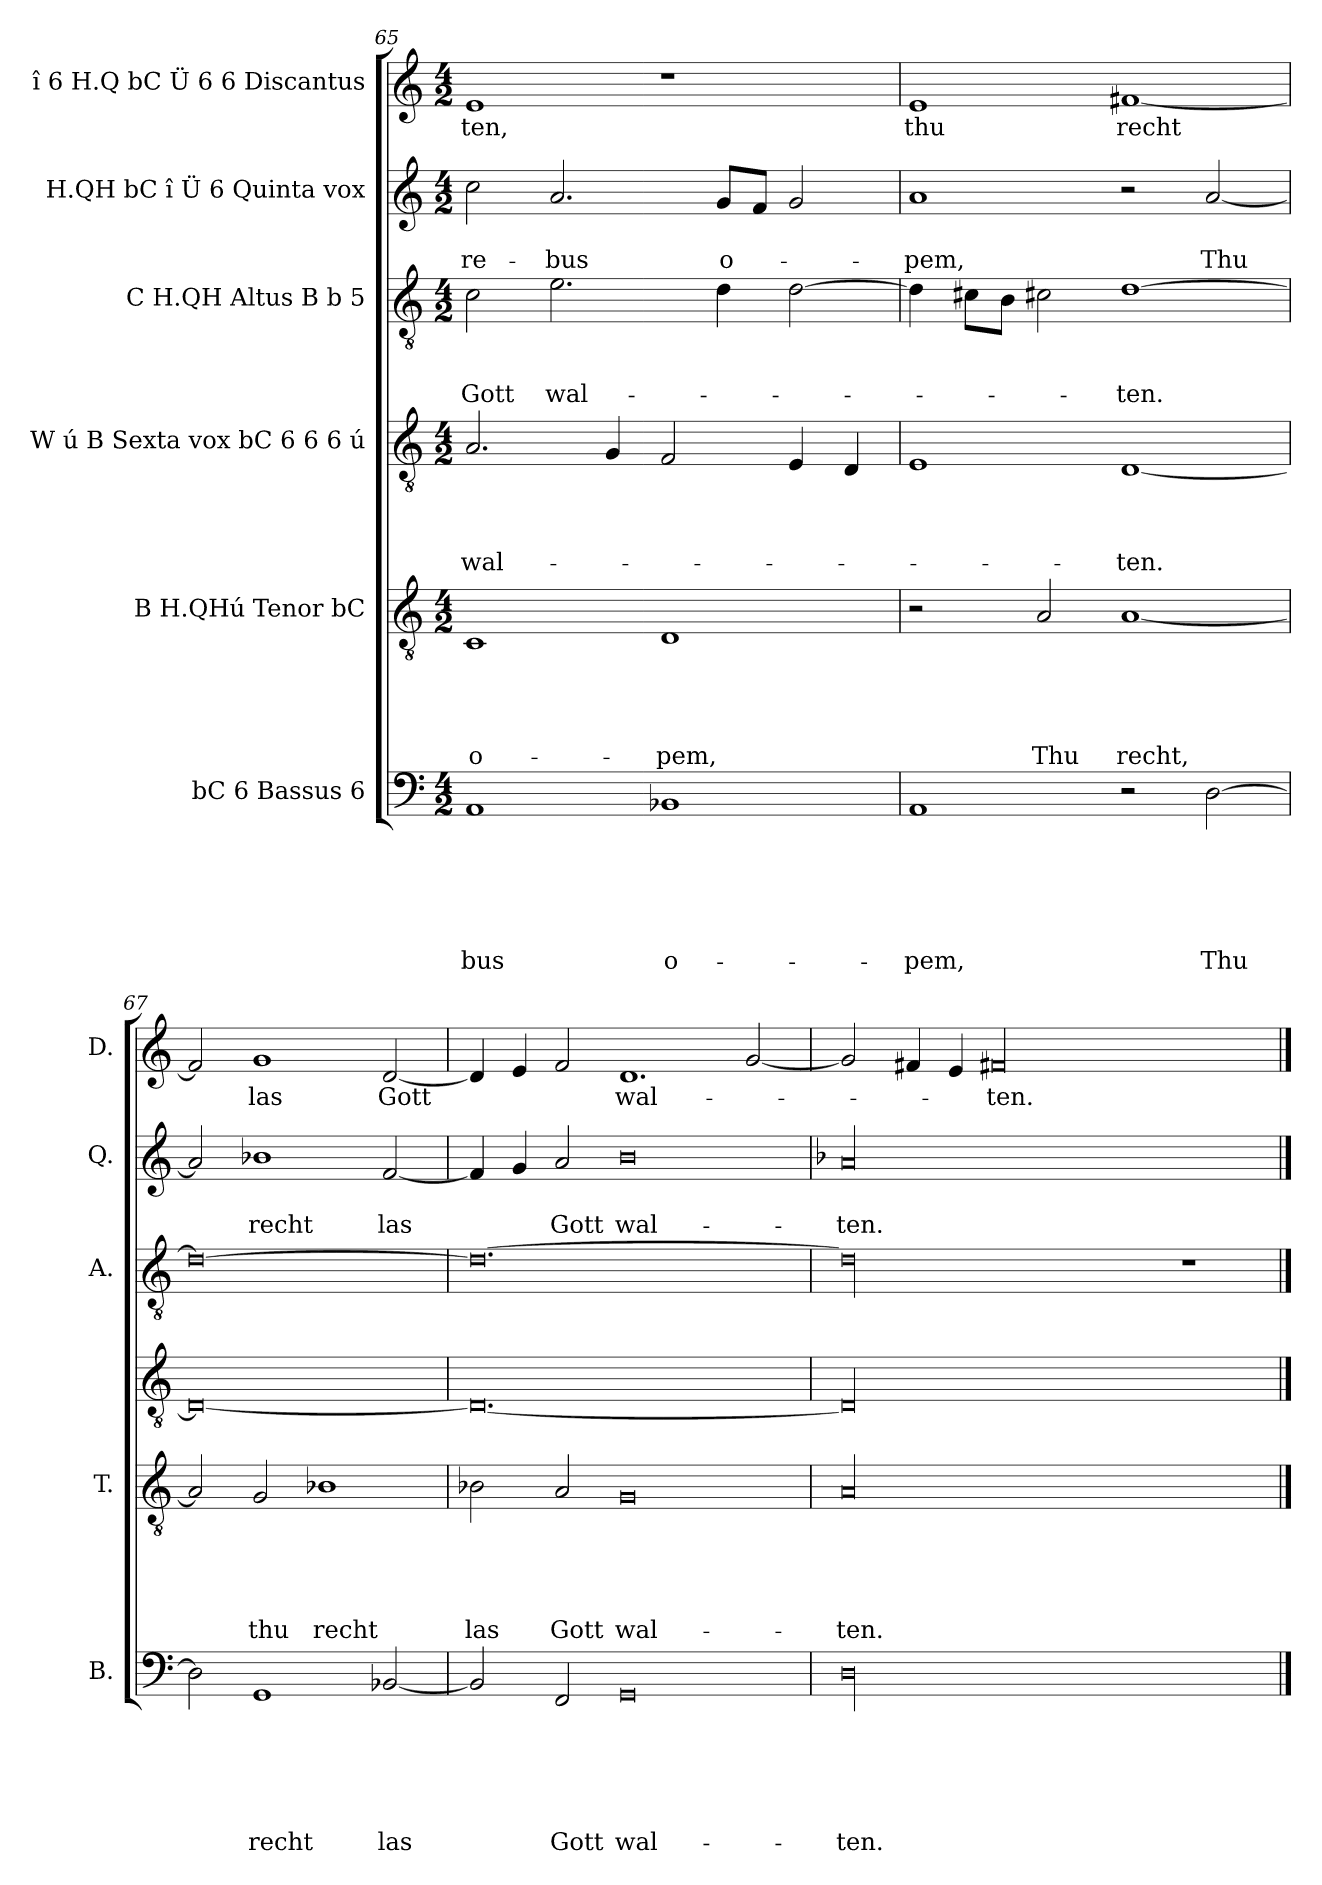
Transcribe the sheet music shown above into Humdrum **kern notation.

**kern	**text	**text	**text	**text	**text	**text	**kern	**text	**text	**text	**text	**text	**kern	**text	**text	**text	**text	**kern	**text	**text	**text	**kern	**text	**text	**kern	**text
*part6	*part6	*part6	*part6	*part6	*part6	*part6	*part5	*part5	*part5	*part5	*part5	*part5	*part4	*part4	*part4	*part4	*part4	*part3	*part3	*part3	*part3	*part2	*part2	*part2	*part1	*part1
*staff6	*staff6	*staff6	*staff6	*staff6	*staff6	*staff6	*staff5	*staff5	*staff5	*staff5	*staff5	*staff5	*staff4	*staff4	*staff4	*staff4	*staff4	*staff3	*staff3	*staff3	*staff3	*staff2	*staff2	*staff2	*staff1	*staff1
*I"bC 6 Bassus 6	*	*	*	*	*	*	*I"B H.QHú Tenor bC	*	*	*	*	*	*I"W ú B Sexta vox bC 6 6 6 ú	*	*	*	*	*I"C H.QH Altus B b 5	*	*	*	*I"H.QH bC î Ü 6 Quinta vox	*	*	*I"î 6 H.Q bC Ü 6 6 Discantus	*
*I'B.	*	*	*	*	*	*	*I'T.	*	*	*	*	*	*	*	*	*	*	*I'A.	*	*	*	*I'Q.	*	*	*I'D.	*
!!LO:LB:g=z
*clefF4	*	*	*	*	*	*	*clefGv2	*	*	*	*	*	*clefGv2	*	*	*	*	*clefGv2	*	*	*	*clefG2	*	*	*clefG2	*
*k[]	*	*	*	*	*	*	*k[]	*	*	*	*	*	*k[]	*	*	*	*	*k[]	*	*	*	*k[]	*	*	*k[]	*
*C:	*	*	*	*	*	*	*C:	*	*	*	*	*	*C:	*	*	*	*	*C:	*	*	*	*C:	*	*	*C:	*
*M4/2	*	*	*	*	*	*	*M4/2	*	*	*	*	*	*M4/2	*	*	*	*	*M4/2	*	*	*	*M4/2	*	*	*M4/2	*
=65	=65	=65	=65	=65	=65	=65	=65	=65	=65	=65	=65	=65	=65	=65	=65	=65	=65	=65	=65	=65	=65	=65	=65	=65	=65	=65
!	!	!	!	!	!	!LO:LY:b	!	!	!	!	!	!LO:LY:b:rj	!	!	!	!	!LO:LY:b	!	!	!	!LO:LY:b	!	!	!LO:LY:b	!	!LO:LY:b
1AA	.	.	.	.	.	-bus	1C	.	.	.	.	o-	2.A/	.	.	.	wal-	2c\	.	.	Gott	2cc\	.	re-	1e	-ten,
!	!	!	!	!	!	!	!	!	!	!	!	!	!	!	!	!	!	!	!	!	!LO:LY:b	!	!	!LO:LY:b	!	!
.	.	.	.	.	.	.	.	.	.	.	.	.	.	.	.	.	.	2.e\	.	.	wal-	2.a/	.	-bus	.	.
.	.	.	.	.	.	.	.	.	.	.	.	.	4G/	.	.	.	.	.	.	.	.	.	.	.	.	.
!	!	!	!	!	!	!LO:LY:b:rj	!	!	!	!	!	!LO:LY:b	!	!	!	!	!	!	!	!	!	!	!	!	!	!
1BB-X	.	.	.	.	.	o-	1D	.	.	.	.	-pem,	2F/	.	.	.	.	.	.	.	.	.	.	.	1r	.
!	!	!	!	!	!	!	!	!	!	!	!	!	!	!	!	!	!	!	!	!	!	!	!	!LO:LY:b	!	!
.	.	.	.	.	.	.	.	.	.	.	.	.	.	.	.	.	.	4d\	.	.	.	8g/L	.	o-	.	.
.	.	.	.	.	.	.	.	.	.	.	.	.	.	.	.	.	.	.	.	.	.	8f/J	.	.	.	.
.	.	.	.	.	.	.	.	.	.	.	.	.	4E/	.	.	.	.	[>2d\	.	.	.	2g/	.	.	.	.
.	.	.	.	.	.	.	.	.	.	.	.	.	4D/	.	.	.	.	.	.	.	.	.	.	.	.	.
=66	=66	=66	=66	=66	=66	=66	=66	=66	=66	=66	=66	=66	=66	=66	=66	=66	=66	=66	=66	=66	=66	=66	=66	=66	=66	=66
!	!	!	!	!	!	!LO:LY:b	!	!	!	!	!	!	!	!	!	!	!	!	!	!	!	!	!	!LO:LY:b	!	!LO:LY:b
1AA	.	.	.	.	.	-pem,	2r	.	.	.	.	.	1E	.	.	.	.	4d\]	.	.	.	1a	.	-pem,	1e	thu
.	.	.	.	.	.	.	.	.	.	.	.	.	.	.	.	.	.	8c#X\L	.	.	.	.	.	.	.	.
.	.	.	.	.	.	.	.	.	.	.	.	.	.	.	.	.	.	8B\J	.	.	.	.	.	.	.	.
!	!	!	!	!	!	!	!	!	!	!	!	!LO:LY:b	!	!	!	!	!	!	!	!	!	!	!	!	!	!
.	.	.	.	.	.	.	2A/	.	.	.	.	Thu	.	.	.	.	.	2c#X\	.	.	.	.	.	.	.	.
!	!	!	!	!	!	!	!	!	!	!	!	!LO:LY:b	!	!	!	!	!LO:LY:b	!	!	!	!LO:LY:b	!	!	!	!	!LO:LY:b
2r	.	.	.	.	.	.	[<1A	.	.	.	.	recht,	[<1D	.	.	.	-ten.	[>1d	.	.	-ten.	2r	.	.	[<1f#X	recht
!	!	!	!	!	!	!LO:LY:b	!	!	!	!	!	!	!	!	!	!	!	!	!	!	!	!	!	!LO:LY:b	!	!
[>2D\	.	.	.	.	.	Thu	.	.	.	.	.	.	.	.	.	.	.	.	.	.	.	[<2a/	.	Thu	.	.
=67	=67	=67	=67	=67	=67	=67	=67	=67	=67	=67	=67	=67	=67	=67	=67	=67	=67	=67	=67	=67	=67	=67	=67	=67	=67	=67
2D\]	.	.	.	.	.	.	2A/]	.	.	.	.	.	0D_	.	.	.	.	0d_	.	.	.	2a/]	.	.	2f#/]	.
!	!	!	!	!	!	!LO:LY:b	!	!	!	!	!	!LO:LY:b	!	!	!	!	!	!	!	!	!	!	!	!LO:LY:b	!	!LO:LY:b
1GG	.	.	.	.	.	recht	2G/	.	.	.	.	thu	.	.	.	.	.	.	.	.	.	1b-X	.	recht	1g	las
!	!	!	!	!	!	!	!	!	!	!	!	!LO:LY:b	!	!	!	!	!	!	!	!	!	!	!	!	!	!
.	.	.	.	.	.	.	1B-X	.	.	.	.	recht	.	.	.	.	.	.	.	.	.	.	.	.	.	.
!	!	!	!	!	!	!LO:LY:b	!	!	!	!	!	!	!	!	!	!	!	!	!	!	!	!	!	!LO:LY:b	!	!LO:LY:b
[<2BB-X/	.	.	.	.	.	las	.	.	.	.	.	.	.	.	.	.	.	.	.	.	.	[<2f/	.	las	[<2d/	Gott
=68	=68	=68	=68	=68	=68	=68	=68	=68	=68	=68	=68	=68	=68	=68	=68	=68	=68	=68	=68	=68	=68	=68	=68	=68	=68	=68
!	!	!	!	!	!	!	!	!	!	!	!	!LO:LY:b	!	!	!	!	!	!	!	!	!	!	!	!	!	!
2BB-/]	.	.	.	.	.	.	2B-X\	.	.	.	.	las	0.D_	.	.	.	.	0.d_	.	.	.	4f/]	.	.	4d/]	.
.	.	.	.	.	.	.	.	.	.	.	.	.	.	.	.	.	.	.	.	.	.	4g/	.	.	4e/	.
!	!	!	!	!	!	!LO:LY:b	!	!	!	!	!	!LO:LY:b	!	!	!	!	!	!	!	!	!	!	!	!LO:LY:b	!	!
2FF/	.	.	.	.	.	Gott	2A/	.	.	.	.	Gott	.	.	.	.	.	.	.	.	.	2a/	.	Gott	2f/	.
!	!	!	!	!	!	!LO:LY:b	!	!	!	!	!	!LO:LY:b	!	!	!	!	!	!	!	!	!	!	!	!LO:LY:b	!	!LO:LY:b
0GG	.	.	.	.	.	wal-	0G	.	.	.	.	wal-	.	.	.	.	.	.	.	.	.	0b	.	wal-	1.d	wal-
.	.	.	.	.	.	.	.	.	.	.	.	.	.	.	.	.	.	.	.	.	.	.	.	.	[<2g/	.
=69	=69	=69	=69	=69	=69	=69	=69	=69	=69	=69	=69	=69	=69	=69	=69	=69	=69	=69	=69	=69	=69	=69	=69	=69	=69	=69
*	*	*	*	*	*	*	*	*	*	*	*	*	*	*	*	*	*	*	*	*	*	*k[b-]	*	*	*	*
*	*	*	*	*	*	*	*	*	*	*	*	*	*	*	*	*	*	*	*	*	*	*F:	*	*	*	*
!	!	!	!	!	!	!LO:LY:b	!	!	!	!	!	!LO:LY:b	!	!	!	!	!	!	!	!	!	!	!	!LO:LY:b	!	!
00D	.	.	.	.	.	-ten.	00A	.	.	.	.	-ten.	00D]	.	.	.	.	00d]	.	.	.	00a	.	-ten.	2g/]	.
.	.	.	.	.	.	.	.	.	.	.	.	.	.	.	.	.	.	.	.	.	.	.	.	.	4f#X/	.
.	.	.	.	.	.	.	.	.	.	.	.	.	.	.	.	.	.	.	.	.	.	.	.	.	4e/	.
!	!	!	!	!	!	!	!	!	!	!	!	!	!	!	!	!	!	!	!	!	!	!	!	!	!	!LO:LY:b
.	.	.	.	.	.	.	.	.	.	.	.	.	.	.	.	.	.	.	.	.	.	.	.	.	00f#X	-ten.
1ryy	.	.	.	.	.	.	1ryy	.	.	.	.	.	1ryy	.	.	.	.	1r	.	.	.	1ryy	.	.	.	.
==	==	==	==	==	==	==	==	==	==	==	==	==	==	==	==	==	==	==	==	==	==	==	==	==	==	==
*-	*-	*-	*-	*-	*-	*-	*-	*-	*-	*-	*-	*-	*-	*-	*-	*-	*-	*-	*-	*-	*-	*-	*-	*-	*-	*-
